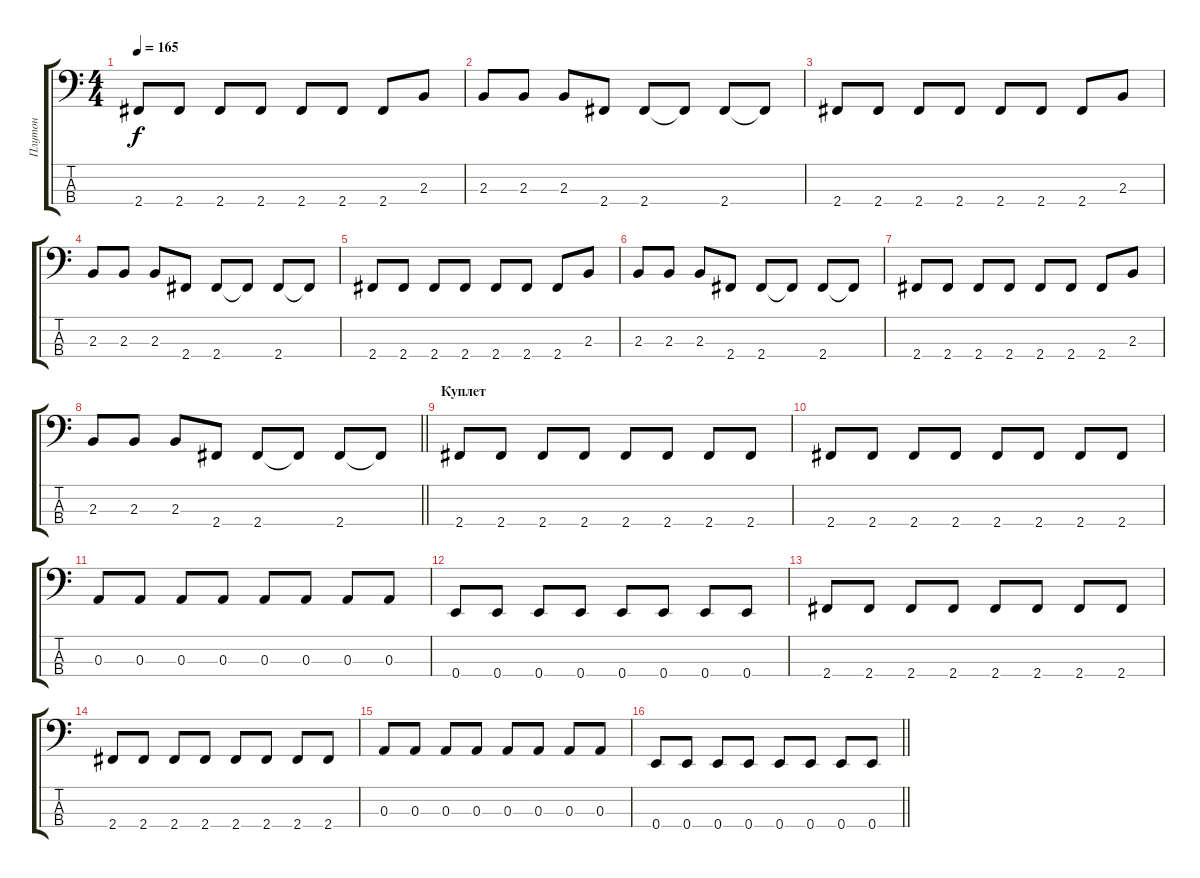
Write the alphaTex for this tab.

\track ("Плутон" "Плутон") {instrument electricbassfinger}
\staff {score tabs}
\tuning (G2 D2 A1 E1) {hide}
\ts (4 4)
\tempo 165
\clef f4
\ks c
2.4.8{dy f} 2.4.8 2.4.8 2.4.8 2.4.8 2.4.8 2.4.8 2.3.8 |
2.3.8 2.3.8 2.3.8 2.4.8 2.4.8 2.4{t}.8 2.4.8 2.4{t}.8 |
2.4.8 2.4.8 2.4.8 2.4.8 2.4.8 2.4.8 2.4.8 2.3.8 |
2.3.8 2.3.8 2.3.8 2.4.8 2.4.8 2.4{t}.8 2.4.8 2.4{t}.8 |
2.4.8 2.4.8 2.4.8 2.4.8 2.4.8 2.4.8 2.4.8 2.3.8 |
2.3.8 2.3.8 2.3.8 2.4.8 2.4.8 2.4{t}.8 2.4.8 2.4{t}.8 |
2.4.8 2.4.8 2.4.8 2.4.8 2.4.8 2.4.8 2.4.8 2.3.8 |
\barLineRight lightlight
2.3.8 2.3.8 2.3.8 2.4.8 2.4.8 2.4{t}.8 2.4.8 2.4{t}.8 |
\section ("" "Куплет")
2.4.8 2.4.8 2.4.8 2.4.8 2.4.8 2.4.8 2.4.8 2.4.8 |
2.4.8 2.4.8 2.4.8 2.4.8 2.4.8 2.4.8 2.4.8 2.4.8 |
0.3.8 0.3.8 0.3.8 0.3.8 0.3.8 0.3.8 0.3.8 0.3.8 |
0.4.8 0.4.8 0.4.8 0.4.8 0.4.8 0.4.8 0.4.8 0.4.8 |
2.4.8 2.4.8 2.4.8 2.4.8 2.4.8 2.4.8 2.4.8 2.4.8 |
2.4.8 2.4.8 2.4.8 2.4.8 2.4.8 2.4.8 2.4.8 2.4.8 |
0.3.8 0.3.8 0.3.8 0.3.8 0.3.8 0.3.8 0.3.8 0.3.8 |
\barLineRight lightlight
0.4.8 0.4.8 0.4.8 0.4.8 0.4.8 0.4.8 0.4.8 0.4.8
